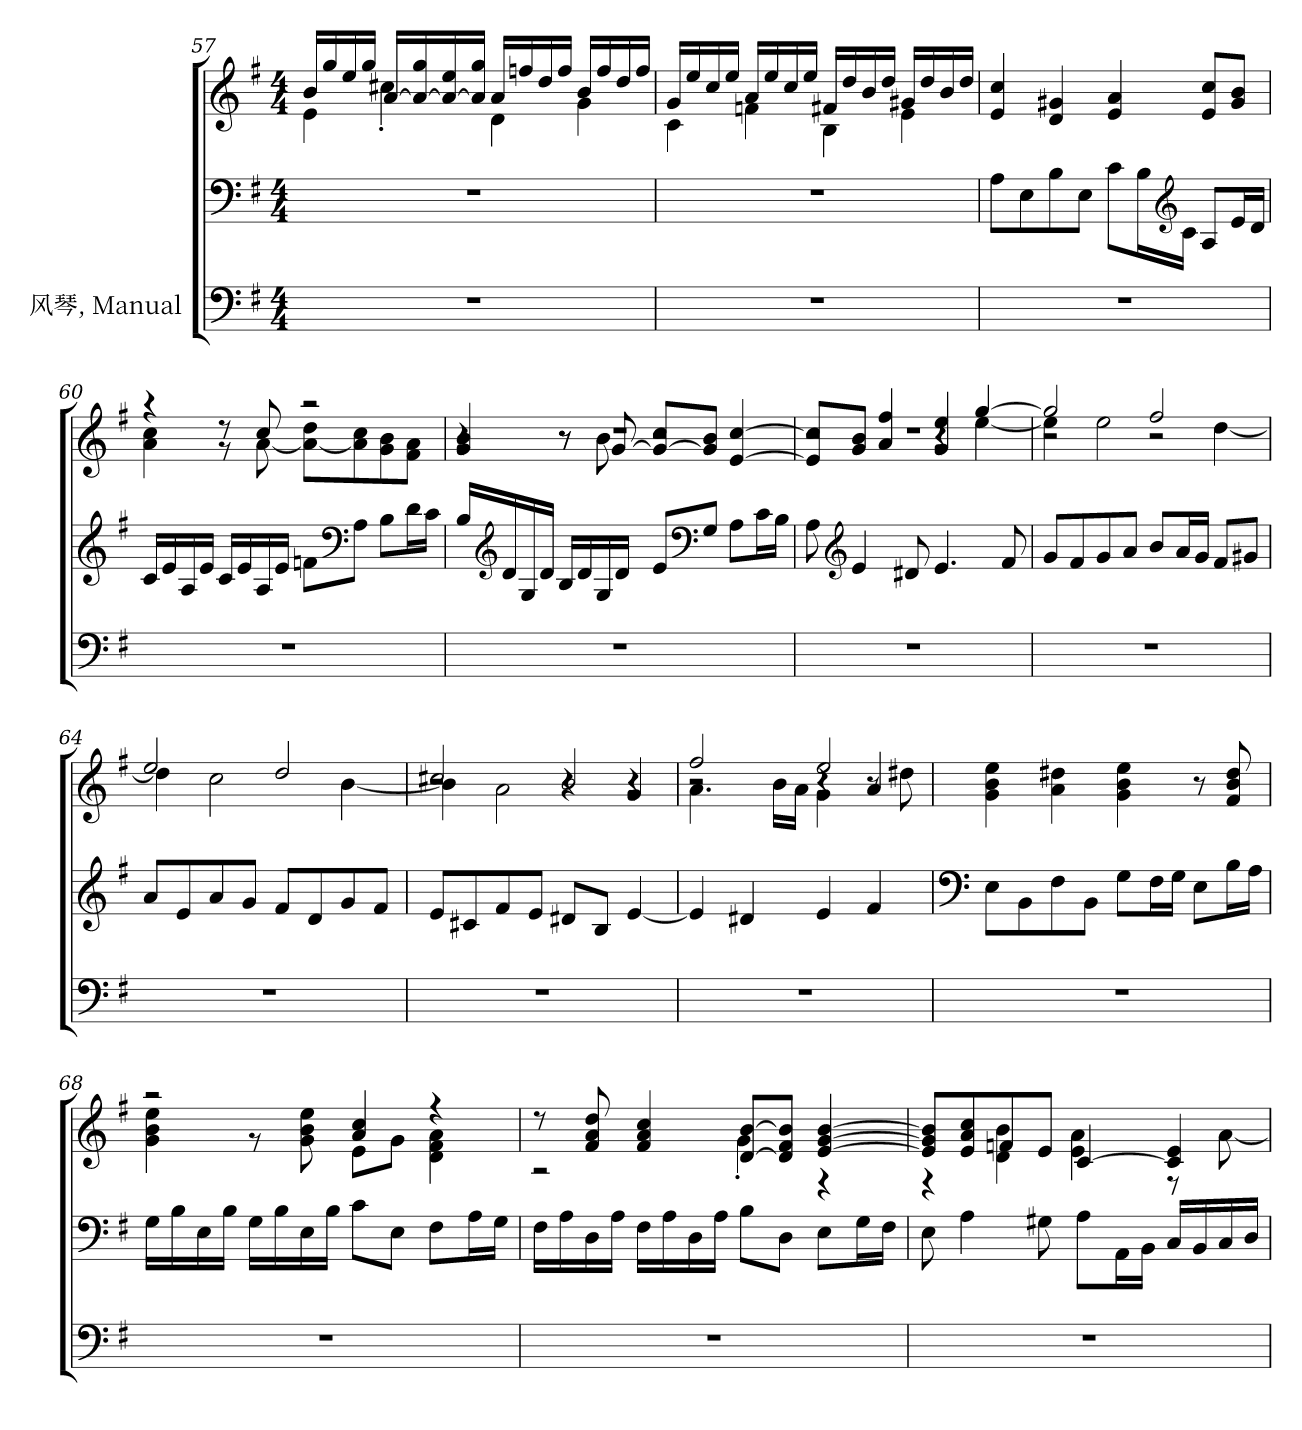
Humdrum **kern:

**kern	**kern	**kern
*part1	*part1	*part1
*staff3	*staff2	*staff1
*I"风琴, Manual	*	*
!!LO:LB:g=z
*clefF4	*clefF4	*clefG2
*k[f#]	*k[f#]	*k[f#]
*M4/4	*M4/4	*M4/4
=57	=57	=57
*	*	*^
1r	1r	16b/LL	4e\
.	.	16gg/	.
.	.	16ee/	.
.	.	16gg/JJ	.
.	.	[16a/LL	4cc#X'\
.	.	16a/_ 16gg/	.
.	.	16a/_ 16ee/	.
.	.	16a/] 16gg/JJ	.
.	.	16a/LL	4d\
.	.	16ffn/	.
.	.	16dd/	.
.	.	16ff/JJ	.
.	.	16b/LL	4g\
.	.	16ff/	.
.	.	16dd/	.
.	.	16ff/JJ	.
=58	=58	=58	=58
1r	1r	16g/LL	4c\
.	.	16ee/	.
.	.	16cc/	.
.	.	16ee/JJ	.
.	.	16a/LL	4fn\
.	.	16ee/	.
.	.	16cc/	.
.	.	16ee/JJ	.
.	.	16f#X/LL	4B\
.	.	16dd/	.
.	.	16b/	.
.	.	16dd/JJ	.
.	.	16g#X/LL	4e\
.	.	16dd/	.
.	.	16b/	.
.	.	16dd/JJ	.
*	*	*v	*v
!!LO:PB:g=z
=59	=59	=59
1r	8A\L	4e/ 4cc/
.	8E\	.
.	8B\	4d/ 4g#X/
.	8E\J	.
.	8c\L	4e/ 4a/
.	16B\L	.
*	*clefG2	*
.	16c\JJ	.
.	8A/L	8e/ 8cc/L
.	16e/L	8g#/ 8b/J
.	16d/JJ	.
=60	=60	=60
*	*	*^
1r	16c/LL	4r	4a\ 4cc\
.	16e/	.	.
.	16A/	.	.
.	16e/JJ	.	.
.	16c/LL	8r	8r
.	16e/	.	.
.	16A/	8cc/	[8a\
.	16e/JJ	.	.
.	8fn\L	2r	8a\_ 8dd\L
*	*clefF4	*	*
.	8A\J	.	8a\] 8cc\
.	8B\L	.	8g\ 8b\
.	16d\L	.	8f#\ 8a\J
.	16c\JJ	.	.
=61	=61	=61	=61
*	*	*	*^
1r	16B/LL	1r	4r	4g/ 4b/
*	*clefG2	*	*	*
.	16d/	.	.	.
.	16G/	.	.	.
.	16d/JJ	.	.	.
.	16B/LL	.	8r	8r
.	16d/	.	.	.
.	16G/	.	8b\	[8g/
.	16d/JJ	.	.	.
.	8e/L	.	2r	8g/_ 8cc/L
*	*clefF4	*	*	*
.	8G/J	.	.	8g/] 8b/J
.	8A\L	.	.	[4e/ [4cc/
.	16c\L	.	.	.
.	16B\JJ	.	.	.
!!LO:LB:g=z	!!	!!
=62	=62	=62	=62	=62
1r	8A\	1r	2r	8e/] 8cc/]L
*	*clefG2	*	*	*
.	4e/	.	.	8g/ 8b/J
.	.	.	.	4a/ 4ff#/
.	8d#X/	.	.	.
.	4.e/	.	4r	4g/ 4ee/
.	.	.	[4ee\	[4gg/
.	8f#/	.	.	.
=63	=63	=63	=63	=63
1r	8g/L	2r	4ee\]	2gg/]
.	8f#/	.	.	.
.	8g/	.	2ee\	.
.	8a/J	.	.	.
.	8b/L	2ff#/	.	2r
.	16a/L	.	.	.
.	16g/JJ	.	.	.
.	8f#/L	.	[4dd\	.
.	8g#X/J	.	.	.
*	*	*	*v	*v
=64	=64	=64	=64
1r	8a/L	2ee/	4dd\]
.	8e/	.	.
.	8a/	.	2cc\
.	8g/J	.	.
.	8f#/L	2dd/	.
.	8d/	.	.
.	8g/	.	[4b\
.	8f#/J	.	.
=65	=65	=65	=65
*	*	*	*^
1r	8e/L	2cc#X/	4b\]	2r
.	8c#X/	.	.	.
.	8f#/	.	2a\	.
.	8e/J	.	.	.
.	8d#X/L	2b/	.	4r
.	8B/J	.	.	.
.	[4e/	.	4r	4g/
!!LO:LB:g=z	!!	!!
=66	=66	=66	=66	=66
1r	4e/]	2ff#/	4.a\	2r
.	4d#X/	.	.	.
.	.	.	16b\LL	.
.	.	.	16a\JJ	.
.	4e/	2ee/	4g\	4r
.	4f#/	.	8r	4a/
.	.	.	8dd#X\	.
*	*	*v	*v	*v
=67	=67	=67
*	*clefF4	*
1r	8E\L	4g\ 4b\ 4ee\
.	8BB\	.
.	8F#\	4a\ 4dd#X\
.	8BB\J	.
.	8G\L	4g\ 4b\ 4ee\
.	16F#\L	.
.	16G\JJ	.
.	8E\L	8r
.	16B\L	8f#/ 8b/ 8dd#/
.	16A\JJ	.
=68	=68	=68
*	*	*^
1r	16G\LL	2r	4g\ 4b\ 4ee\
.	16B\	.	.
.	16E\	.	.
.	16B\JJ	.	.
.	16G\LL	.	8r
.	16B\	.	.
.	16E\	.	8g\ 8b\ 8ee\
.	16B\JJ	.	.
.	8c\L	4a/ 4cc/	8e\L
.	8E\J	.	8g\J
.	8F#\L	4r	4d\ 4f#\ 4a\
.	16A\L	.	.
.	16G\JJ	.	.
!!LO:LB:g=z	!!
=69	=69	=69	=69
1r	16F#\LL	8r	2r
.	16A\	.	.
.	16D\	8f#/ 8a/ 8dd/	.
.	16A\JJ	.	.
.	16F#\LL	4f#/ 4a/ 4cc/	.
.	16A\	.	.
.	16D\	.	.
.	16A\JJ	.	.
.	8B\L	[8d/ [8b/L	4g'\
.	8D\J	8d/] 8f#/ 8b/]J	.
.	8E\L	[4e/ [4g/ [4b/	4r
.	16G\L	.	.
.	16F#\JJ	.	.
=70	=70	=70	=70
1r	8E\	8e/] 8g/] 8b/]L	4r
.	4A\	8e/ 8a/ 8cc/	.
.	.	8fn/	4d\ 4b\
.	8G#X\	8e/J	.
.	8A\L	[4c/	4e\ 4a\
.	16AA\L	.	.
.	16BB\JJ	.	.
.	16C/LL	4c/] 4e/	8r
.	16BB/	.	.
.	16C/	.	[8a\
.	16D/JJ	.	.
*	*	*v	*v
=	=	=
*-	*-	*-
